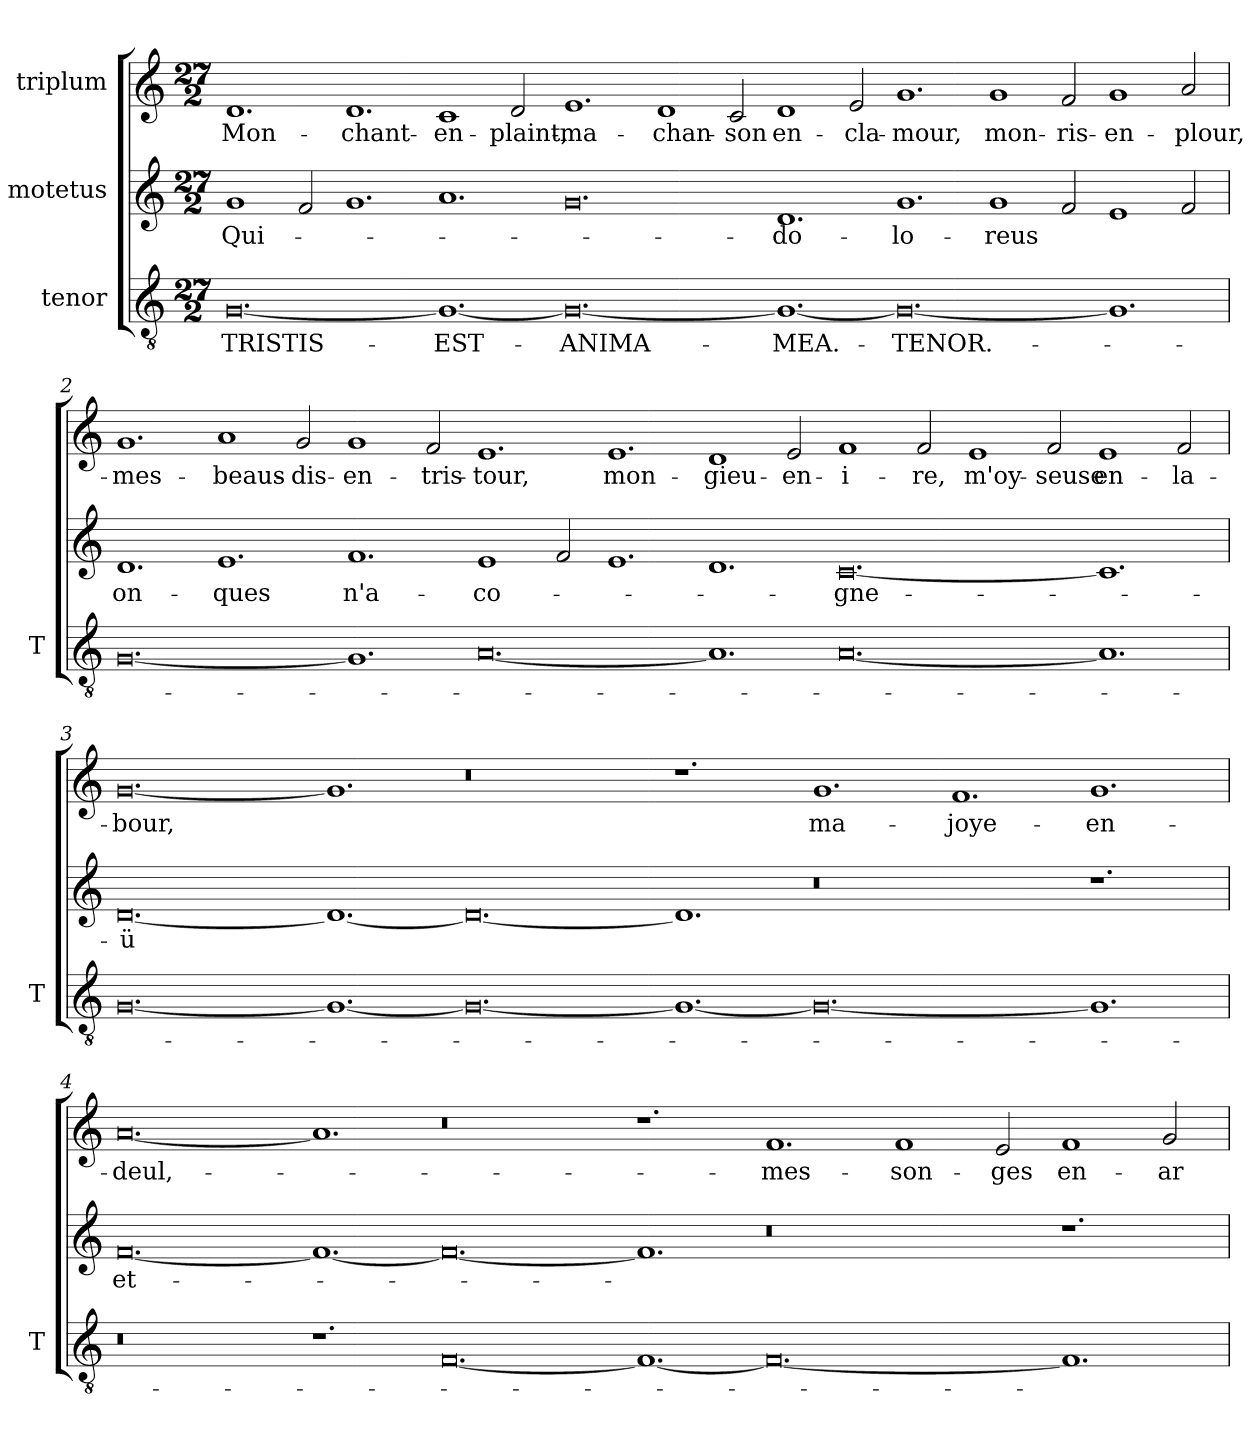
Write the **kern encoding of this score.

**kern	**text	**kern	**text	**kern	**text
*part3	*part3	*part2	*part2	*part1	*part1
*staff3	*staff3	*staff2	*staff2	*staff1	*staff1
*I"tenor	*	*I"motetus	*	*I"triplum	*
*I'T	*	*	*	*	*
*clefGv2	*	*clefG2	*	*clefG2	*
*k[]	*	*k[]	*	*k[]	*
*C:	*	*C:	*	*C:	*
*M27/2	*	*M27/2	*	*M27/2	*
=1	=1	=1	=1	=1	=1
[0.G/	TRISTIS-	1g/	Qui-	1.d/	Mon-
.	.	2f/	.	.	.
.	.	1.g/	.	1.d/	chant-
1.G/_	EST-	1.a/	.	1c/	en-
.	.	.	.	2d/	plaint,-
0.G/_	ANIMA-	0.g/	.	1.e/	ma-
.	.	.	.	1d/	chan-
.	.	.	.	2c/	-son
1.G/_	MEA.-	1.d/	do-	1d/	en-
.	.	.	.	2e/	cla-
0.G/_	TENOR.-	1.g/	-lo-	1.g/	-mour,
.	.	1g/	-reus	1g/	mon-
.	.	2f/	.	2f/	ris-
1.G/]	.	1e/	.	1g/	en-
.	.	2f/	.	2a/	plour,-
!!LO:LB:g=z
=2	=2	=2	=2	=2	=2
[0.G/	.	1.d/	on-	1.g/	mes-
.	.	1.e/	-ques	1a/	beaus-
.	.	.	.	2g/	dis-
1.G/]	.	1.f/	n'a-	1g/	en-
.	.	.	.	2f/	tris-
[0.A/	.	1e/	co-	1.e/	-tour,
.	.	2f/	.	.	.
.	.	1.e/	.	1.e/	mon-
1.A/]	.	1.d/	.	1d/	gieu-
.	.	.	.	2e/	en-
[0.A/	.	[0.c/	-gne-	1f/	i-
.	.	.	.	2f/	-re,
.	.	.	.	1e/	m'oy-
.	.	.	.	2f/	-seuse
1.A/]	.	1.c/]	.	1e/	en-
.	.	.	.	2f/	la-
!!LO:LB:g=z
=3	=3	=3	=3	=3	=3
[0.G/	.	[0.d/	-ü	[0.g/	-bour,
1.G/_	.	1.d/_	.	1.g/]	.
0.G/_	.	0.d/_	.	0.r	.
1.G/_	.	1.d/]	.	1.r	.
0.G/_	.	0.r	.	1.g/	ma-
.	.	.	.	1.f/	joye-
1.G/]	.	1.r	.	1.g/	en-
=4	=4	=4	=4	=4	=4
0.r	.	[0.f/	et-	[0.a/	deul,-
1.r	.	1.f/_	.	1.a/]	.
[0.F/	.	0.f/_	.	0.r	.
1.F/_	.	1.f/]	.	1.r	.
0.F/_	.	0.r	.	1.f/	mes-
.	.	.	.	1f/	son-
.	.	.	.	2e/	-ges
1.F/]	.	1.r	.	1f/	en-
.	.	.	.	2g/	ar-
=	=	=	=	=	=
*-	*-	*-	*-	*-	*-
